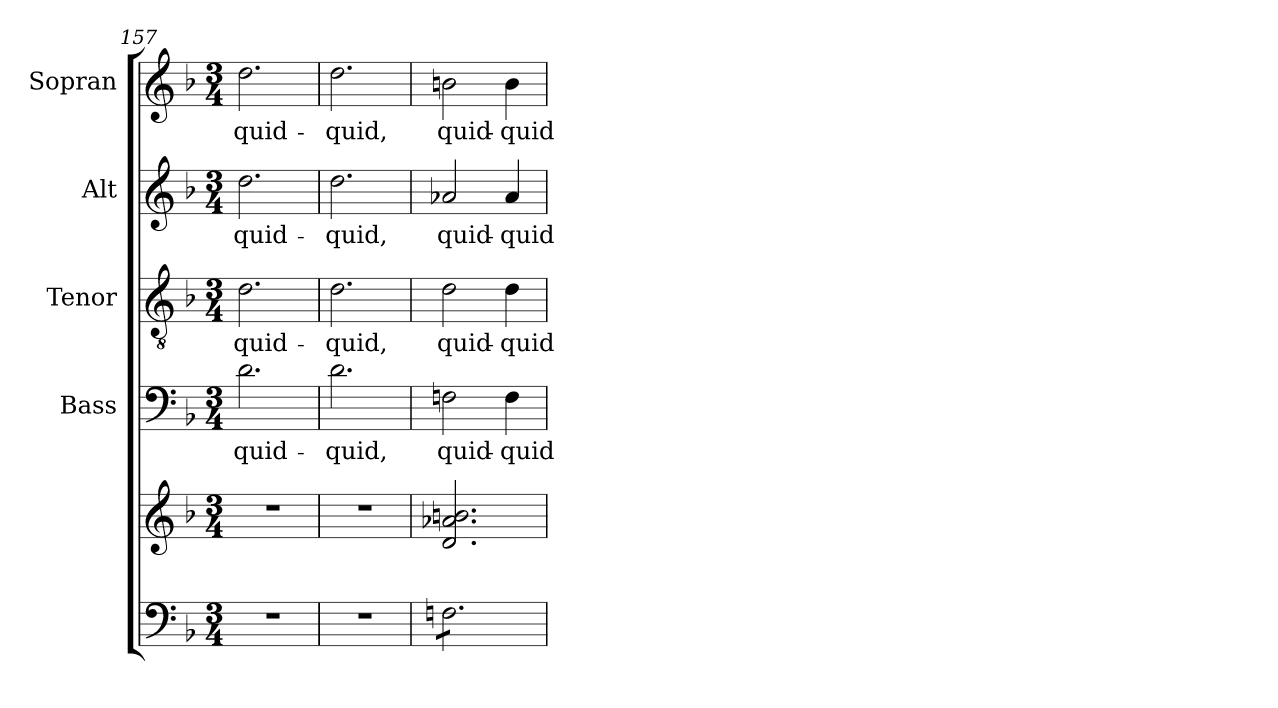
**kern	**kern	**kern	**text	**kern	**text	**kern	**text	**kern	**text
*part5	*part5	*part4	*part4	*part3	*part3	*part2	*part2	*part1	*part1
*staff6	*staff5	*staff4	*staff4	*staff3	*staff3	*staff2	*staff2	*staff1	*staff1
*	*	*I"Bass	*	*I"Tenor	*	*I"Alt	*	*I"Sopran	*
*	*	*I'B.	*	*I'T.	*	*I'A.	*	*I'S.	*
*clefF4	*clefG2	*clefF4	*	*clefGv2	*	*clefG2	*	*clefG2	*
*k[b-]	*k[b-]	*k[b-]	*	*k[b-]	*	*k[b-]	*	*k[b-]	*
*F:	*F:	*F:	*	*F:	*	*F:	*	*F:	*
*M3/4	*M3/4	*M3/4	*	*M3/4	*	*M3/4	*	*M3/4	*
=157	=157	=157	=157	=157	=157	=157	=157	=157	=157
!	!	!	!LO:LY:b	!	!LO:LY:b	!	!LO:LY:b	!	!LO:LY:b
2.r	2.r	2.d\	quid-	2.d\	quid-	2.dd\	quid-	2.dd\	quid-
=158	=158	=158	=158	=158	=158	=158	=158	=158	=158
!	!	!	!LO:LY:b	!	!LO:LY:b	!	!LO:LY:b	!	!LO:LY:b
2.r	2.r	2.d\	-quid,	2.d\	-quid,	2.dd\	-quid,	2.dd\	-quid,
=159	=159	=159	=159	=159	=159	=159	=159	=159	=159
!	!	!	!LO:LY:b	!	!LO:LY:b	!	!LO:LY:b	!	!LO:LY:b
*tremolo	*	*	*	*	*	*	*	*	*
8Fn\L	2.d/ 2.a-X/ 2.bn/	2Fn\	quid-	2d\	quid-	2a-X/	quid-	2bn\	quid-
8Fn\	.	.	.	.	.	.	.	.	.
8Fn\	.	.	.	.	.	.	.	.	.
8Fn\	.	.	.	.	.	.	.	.	.
!	!	!	!LO:LY:b	!	!LO:LY:b	!	!LO:LY:b	!	!LO:LY:b
8Fn\	.	4F\	-quid	4d\	-quid	4a-/	-quid	4b\	-quid
8Fn\J	.	.	.	.	.	.	.	.	.
*Xtremolo	*	*	*	*	*	*	*	*	*
=	=	=	=	=	=	=	=	=	=
*-	*-	*-	*-	*-	*-	*-	*-	*-	*-
